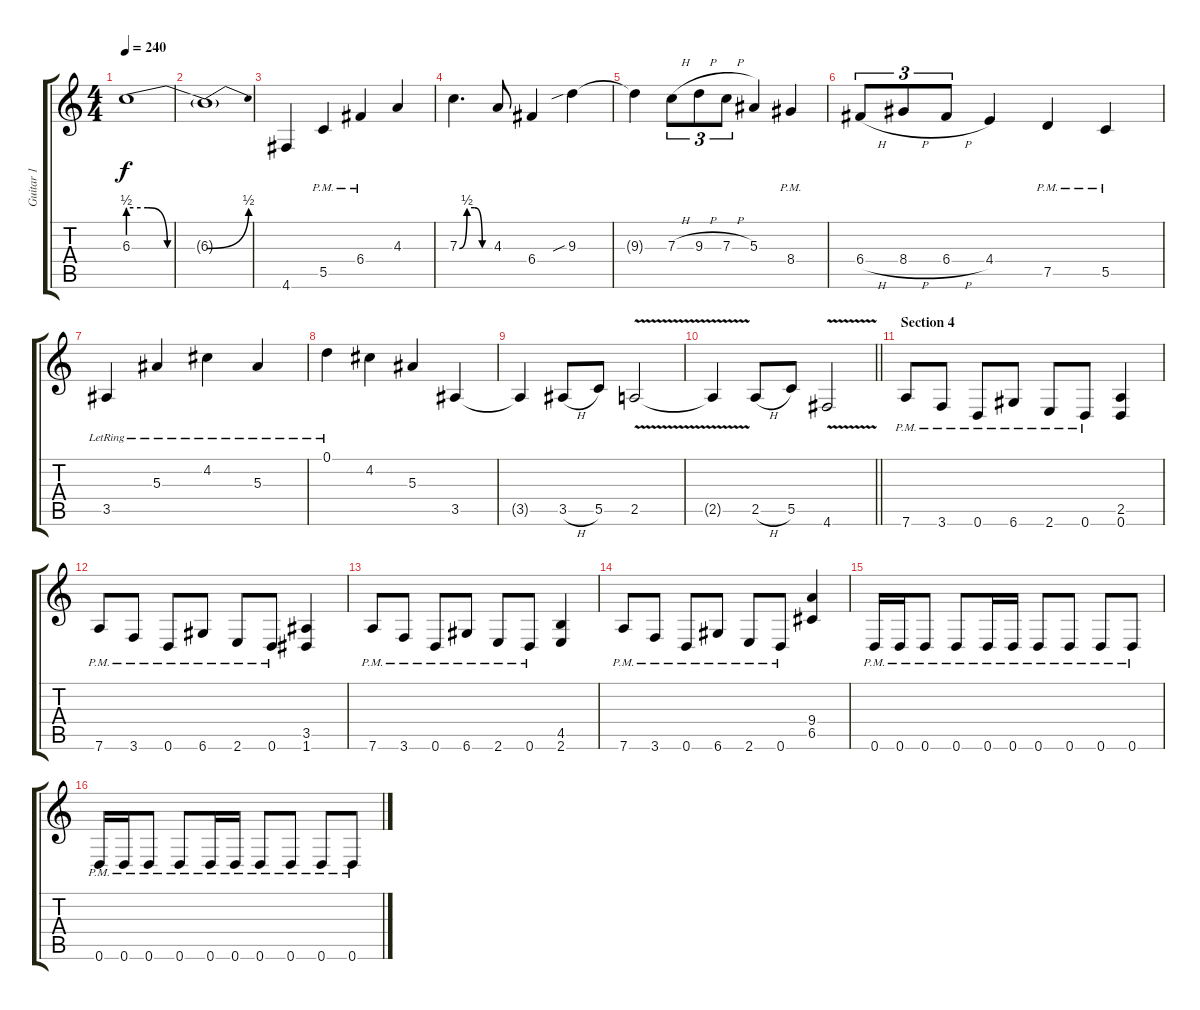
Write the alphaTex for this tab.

\track ("Guitar 1" "Guitar 1") {instrument distortionguitar}
\staff {score tabs}
\tuning (D4 A3 F3 C3 G2 D2) {hide}
\ts (4 4)
\tempo 240
\clef g2
\ks c
6.3{be (custom 0 2 15 2 30 0 60 0) t}.1{dy f} |
6.3{be (bend 0 0 60 2) t}.1 |
4.6.4 5.5{pm}.4 6.4{pm}.4 4.3.4 |
7.3{be (custom 0 0 15 2 30 2 45 0 60 0)}.4{d} 4.3.8 6.4.4 9.3{sib}.4 |
9.3{t}.4 7.3{h}.8{tu (3 2)} 9.3{h}.8{tu (3 2)} 7.3{h}.8{tu (3 2)} 5.3.4 8.4{pm}.4 |
6.4{h}.8{tu (3 2)} 8.4{h}.8{tu (3 2)} 6.4{h}.8{tu (3 2)} 4.4.4 7.5{pm}.4 5.5{pm}.4 |
3.5{lr}.4 5.3{lr}.4 4.2{lr}.4 5.3{lr}.4 |
0.1{lr}.4 4.2.4 5.3.4 3.5.4 |
3.5{t}.4 3.5{h}.8 5.5.8 2.5{v}.2 |
\barLineRight lightlight
2.5{v t}.4 2.5{h}.8 5.5.8 4.6{v}.2 |
\section ("" "Section 4")
7.6{pm}.8 3.6{pm}.8 0.6{pm}.8 6.6{pm}.8 2.6{pm}.8 0.6{pm}.8 (2.5 0.6).4 |
7.6{pm}.8 3.6{pm}.8 0.6{pm}.8 6.6{pm}.8 2.6{pm}.8 0.6{pm}.8 (3.5 1.6).4 |
7.6{pm}.8 3.6{pm}.8 0.6{pm}.8 6.6{pm}.8 2.6{pm}.8 0.6{pm}.8 (4.5 2.6).4 |
7.6{pm}.8 3.6{pm}.8 0.6{pm}.8 6.6{pm}.8 2.6{pm}.8 0.6{pm}.8 (9.4 6.5).4 |
0.6{pm}.16 0.6{pm}.16 0.6{pm}.8 0.6{pm}.8 0.6{pm}.16 0.6{pm}.16 0.6{pm}.8 0.6{pm}.8 0.6{pm}.8 0.6{pm}.8 |
0.6{pm}.16 0.6{pm}.16 0.6{pm}.8 0.6{pm}.8 0.6{pm}.16 0.6{pm}.16 0.6{pm}.8 0.6{pm}.8 0.6{pm}.8 0.6{pm}.8
